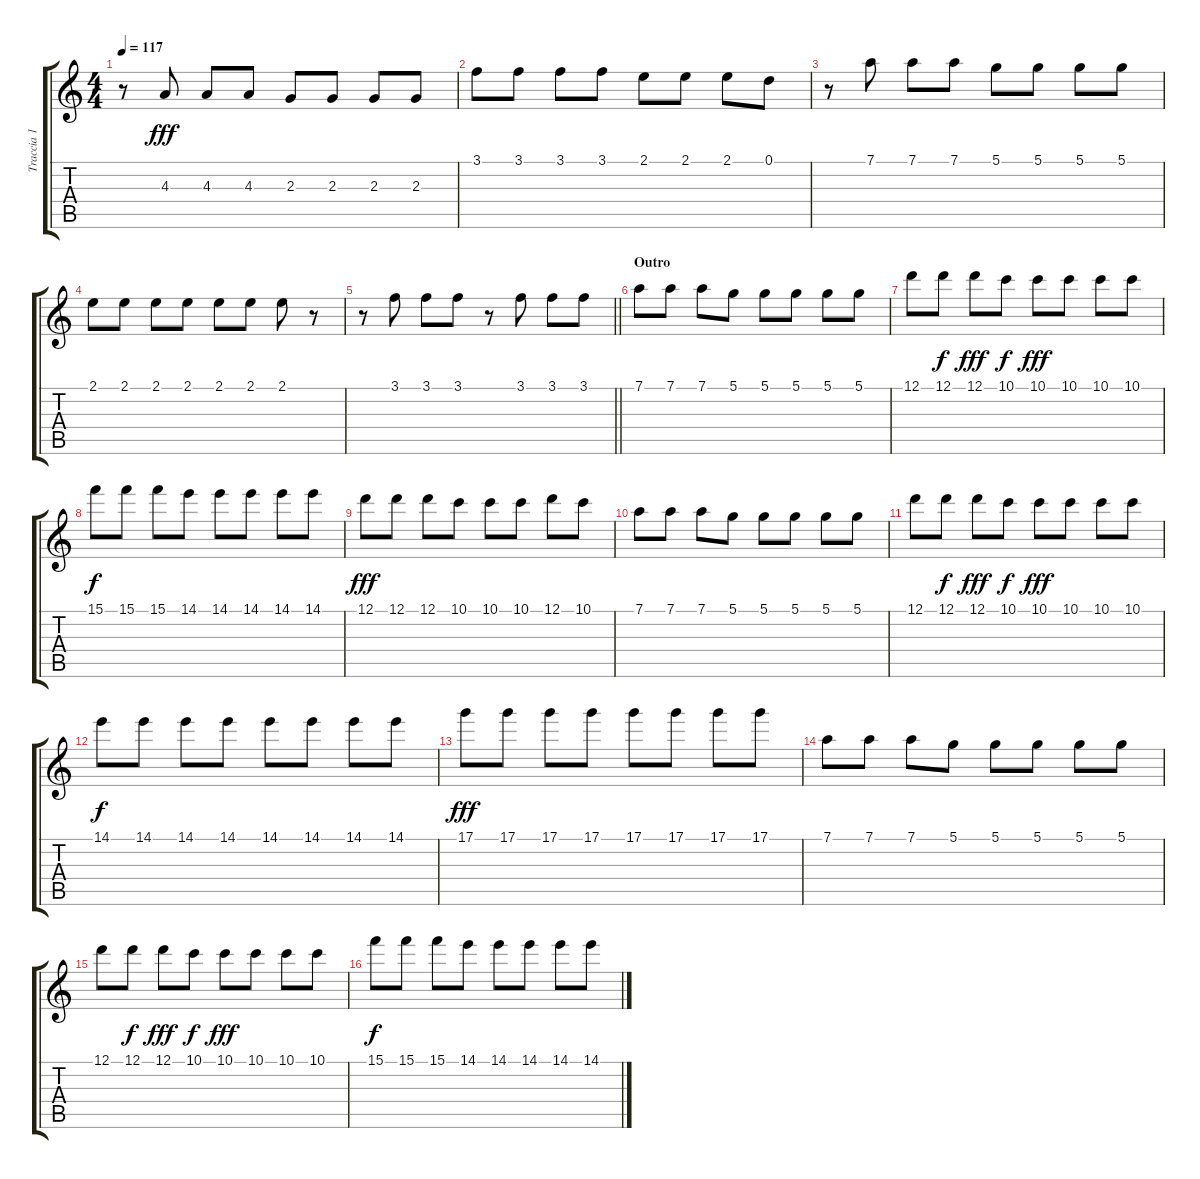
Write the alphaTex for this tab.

\track ("Traccia 1" "Traccia 1") {instrument distortionguitar}
\staff {score tabs}
\tuning (D4 A3 F3 C3 G2 D2) {hide}
\ts (4 4)
\tempo 117
\clef g2
\ks c
r.8{dy fff} 4.3.8 4.3.8 4.3.8 2.3.8 2.3.8 2.3.8 2.3.8 |
3.1.8 3.1.8 3.1.8 3.1.8 2.1.8 2.1.8 2.1.8 0.1.8 |
r.8 7.1.8 7.1.8 7.1.8 5.1.8 5.1.8 5.1.8 5.1.8 |
2.1.8 2.1.8 2.1.8 2.1.8 2.1.8 2.1.8 2.1.8 r.8 |
\barLineRight lightlight
r.8 3.1.8 3.1.8 3.1.8 r.8 3.1.8 3.1.8 3.1.8 |
\section ("" "Outro")
7.1.8 7.1.8 7.1.8 5.1.8 5.1.8 5.1.8 5.1.8 5.1.8 |
12.1.8 12.1.8{dy f} 12.1.8{dy fff} 10.1.8{dy f} 10.1.8{dy fff} 10.1.8 10.1.8 10.1.8 |
15.1.8{dy f} 15.1.8 15.1.8 14.1.8 14.1.8 14.1.8 14.1.8 14.1.8 |
12.1.8{dy fff} 12.1.8 12.1.8 10.1.8 10.1.8 10.1.8 12.1.8 10.1.8 |
7.1.8 7.1.8 7.1.8 5.1.8 5.1.8 5.1.8 5.1.8 5.1.8 |
12.1.8 12.1.8{dy f} 12.1.8{dy fff} 10.1.8{dy f} 10.1.8{dy fff} 10.1.8 10.1.8 10.1.8 |
14.1.8{dy f} 14.1.8 14.1.8 14.1.8 14.1.8 14.1.8 14.1.8 14.1.8 |
17.1.8{dy fff} 17.1.8 17.1.8 17.1.8 17.1.8 17.1.8 17.1.8 17.1.8 |
7.1.8 7.1.8 7.1.8 5.1.8 5.1.8 5.1.8 5.1.8 5.1.8 |
12.1.8 12.1.8{dy f} 12.1.8{dy fff} 10.1.8{dy f} 10.1.8{dy fff} 10.1.8 10.1.8 10.1.8 |
15.1.8{dy f} 15.1.8 15.1.8 14.1.8 14.1.8 14.1.8 14.1.8 14.1.8
